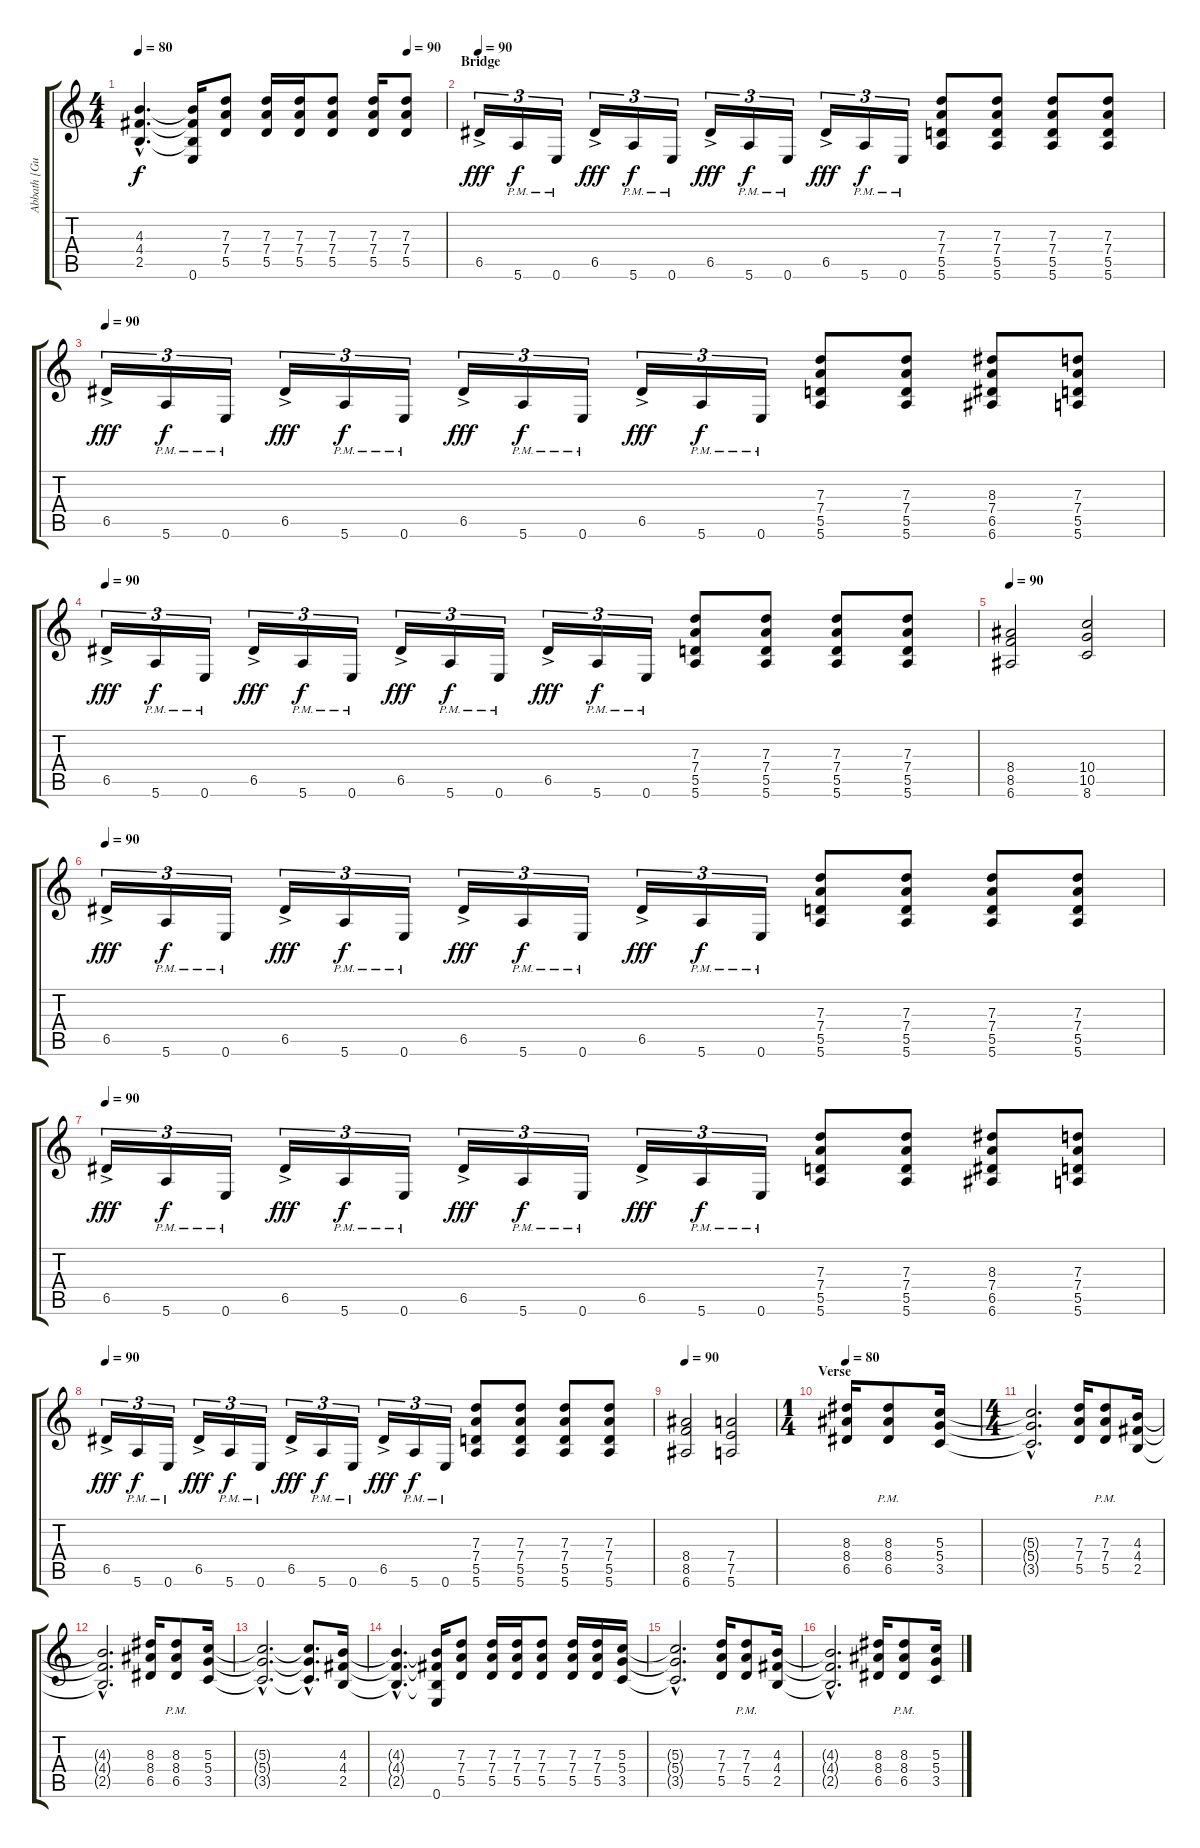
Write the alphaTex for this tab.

\track ("Abbath [Guitar]" "Abbath [Gu") {instrument distortionguitar}
\staff {score tabs}
\tuning (E4 B3 G3 D3 A2 E2) {hide}
\ts (4 4)
\tempo 80
\tempo (90 0.875)
\clef g2
\ks c
(4.3{hac t} 4.4{hac t} 2.5{hac t}).4{d dy f} (4.3{t} 4.4{t} 2.5{t} 0.6).16 (7.3 7.4 5.5).8 (7.3 7.4 5.5).16 (7.3 7.4 5.5).16 (7.3 7.4 5.5).8 (7.3 7.4 5.5).16 (7.3 7.4 5.5).8 |
\section ("" "Bridge")
\tempo 90
6.5{ac}.16{tu (3 2) dy fff} 5.6{pm}.16{tu (3 2) dy f} 0.6{pm}.16{tu (3 2)} 6.5{ac}.16{tu (3 2) dy fff} 5.6{pm}.16{tu (3 2) dy f} 0.6{pm}.16{tu (3 2)} 6.5{ac}.16{tu (3 2) dy fff} 5.6{pm}.16{tu (3 2) dy f} 0.6{pm}.16{tu (3 2)} 6.5{ac}.16{tu (3 2) dy fff} 5.6{pm}.16{tu (3 2) dy f} 0.6{pm}.16{tu (3 2)} (7.3 7.4 5.5 5.6).8 (7.3 7.4 5.5 5.6).8 (7.3 7.4 5.5 5.6).8 (7.3 7.4 5.5 5.6).8 |
\tempo 90
6.5{ac}.16{tu (3 2) dy fff} 5.6{pm}.16{tu (3 2) dy f} 0.6{pm}.16{tu (3 2)} 6.5{ac}.16{tu (3 2) dy fff} 5.6{pm}.16{tu (3 2) dy f} 0.6{pm}.16{tu (3 2)} 6.5{ac}.16{tu (3 2) dy fff} 5.6{pm}.16{tu (3 2) dy f} 0.6{pm}.16{tu (3 2)} 6.5{ac}.16{tu (3 2) dy fff} 5.6{pm}.16{tu (3 2) dy f} 0.6{pm}.16{tu (3 2)} (7.3 7.4 5.5 5.6).8 (7.3 7.4 5.5 5.6).8 (8.3 7.4 6.5 6.6).8 (7.3 7.4 5.5 5.6).8 |
\tempo 90
6.5{ac}.16{tu (3 2) dy fff} 5.6{pm}.16{tu (3 2) dy f} 0.6{pm}.16{tu (3 2)} 6.5{ac}.16{tu (3 2) dy fff} 5.6{pm}.16{tu (3 2) dy f} 0.6{pm}.16{tu (3 2)} 6.5{ac}.16{tu (3 2) dy fff} 5.6{pm}.16{tu (3 2) dy f} 0.6{pm}.16{tu (3 2)} 6.5{ac}.16{tu (3 2) dy fff} 5.6{pm}.16{tu (3 2) dy f} 0.6{pm}.16{tu (3 2)} (7.3 7.4 5.5 5.6).8 (7.3 7.4 5.5 5.6).8 (7.3 7.4 5.5 5.6).8 (7.3 7.4 5.5 5.6).8 |
\tempo 90
(8.4 8.5 6.6).2 (10.4 10.5 8.6).2 |
\tempo 90
6.5{ac}.16{tu (3 2) dy fff} 5.6{pm}.16{tu (3 2) dy f} 0.6{pm}.16{tu (3 2)} 6.5{ac}.16{tu (3 2) dy fff} 5.6{pm}.16{tu (3 2) dy f} 0.6{pm}.16{tu (3 2)} 6.5{ac}.16{tu (3 2) dy fff} 5.6{pm}.16{tu (3 2) dy f} 0.6{pm}.16{tu (3 2)} 6.5{ac}.16{tu (3 2) dy fff} 5.6{pm}.16{tu (3 2) dy f} 0.6{pm}.16{tu (3 2)} (7.3 7.4 5.5 5.6).8 (7.3 7.4 5.5 5.6).8 (7.3 7.4 5.5 5.6).8 (7.3 7.4 5.5 5.6).8 |
\tempo 90
6.5{ac}.16{tu (3 2) dy fff} 5.6{pm}.16{tu (3 2) dy f} 0.6{pm}.16{tu (3 2)} 6.5{ac}.16{tu (3 2) dy fff} 5.6{pm}.16{tu (3 2) dy f} 0.6{pm}.16{tu (3 2)} 6.5{ac}.16{tu (3 2) dy fff} 5.6{pm}.16{tu (3 2) dy f} 0.6{pm}.16{tu (3 2)} 6.5{ac}.16{tu (3 2) dy fff} 5.6{pm}.16{tu (3 2) dy f} 0.6{pm}.16{tu (3 2)} (7.3 7.4 5.5 5.6).8 (7.3 7.4 5.5 5.6).8 (8.3 7.4 6.5 6.6).8 (7.3 7.4 5.5 5.6).8 |
\tempo 90
6.5{ac}.16{tu (3 2) dy fff} 5.6{pm}.16{tu (3 2) dy f} 0.6{pm}.16{tu (3 2)} 6.5{ac}.16{tu (3 2) dy fff} 5.6{pm}.16{tu (3 2) dy f} 0.6{pm}.16{tu (3 2)} 6.5{ac}.16{tu (3 2) dy fff} 5.6{pm}.16{tu (3 2) dy f} 0.6{pm}.16{tu (3 2)} 6.5{ac}.16{tu (3 2) dy fff} 5.6{pm}.16{tu (3 2) dy f} 0.6{pm}.16{tu (3 2)} (7.3 7.4 5.5 5.6).8 (7.3 7.4 5.5 5.6).8 (7.3 7.4 5.5 5.6).8 (7.3 7.4 5.5 5.6).8 |
\tempo 90
(8.4 8.5 6.6).2 (7.4 7.5 5.6).2 |
\ts (1 4)
\section ("" "Verse")
\tempo 80
(8.3 8.4 6.5).16 (8.3{pm} 8.4{pm} 6.5{pm}).8 (5.3 5.4 3.5).16 |
\ts (4 4)
(5.3{hac t} 5.4{hac t} 3.5{hac t}).2{d} (7.3 7.4 5.5).16 (7.3{pm} 7.4{pm} 5.5{pm}).8 (4.3 4.4 2.5).16 |
(4.3{hac t} 4.4{hac t} 2.5{hac t}).2{d} (8.3 8.4 6.5).16 (8.3{pm} 8.4{pm} 6.5{pm}).8 (5.3 5.4 3.5).16 |
(5.3{hac t} 5.4{hac t} 3.5{hac t}).2{d} (5.3{hac t} 5.4{hac t} 3.5{hac t}).8{d} (4.3 4.4 2.5).16 |
(4.3{hac t} 4.4{hac t} 2.5{hac t}).4{d} (4.3{t} 4.4{t} 2.5{t} 0.6).16 (7.3 7.4 5.5).8 (7.3 7.4 5.5).16 (7.3 7.4 5.5).16 (7.3 7.4 5.5).8 (7.3 7.4 5.5).16 (7.3 7.4 5.5).16 (5.3 5.4 3.5).16 |
(5.3{hac t} 5.4{hac t} 3.5{hac t}).2{d} (7.3 7.4 5.5).16 (7.3{pm} 7.4{pm} 5.5{pm}).8 (4.3 4.4 2.5).16 |
(4.3{hac t} 4.4{hac t} 2.5{hac t}).2{d} (8.3 8.4 6.5).16 (8.3{pm} 8.4{pm} 6.5{pm}).8 (5.3 5.4 3.5).16
